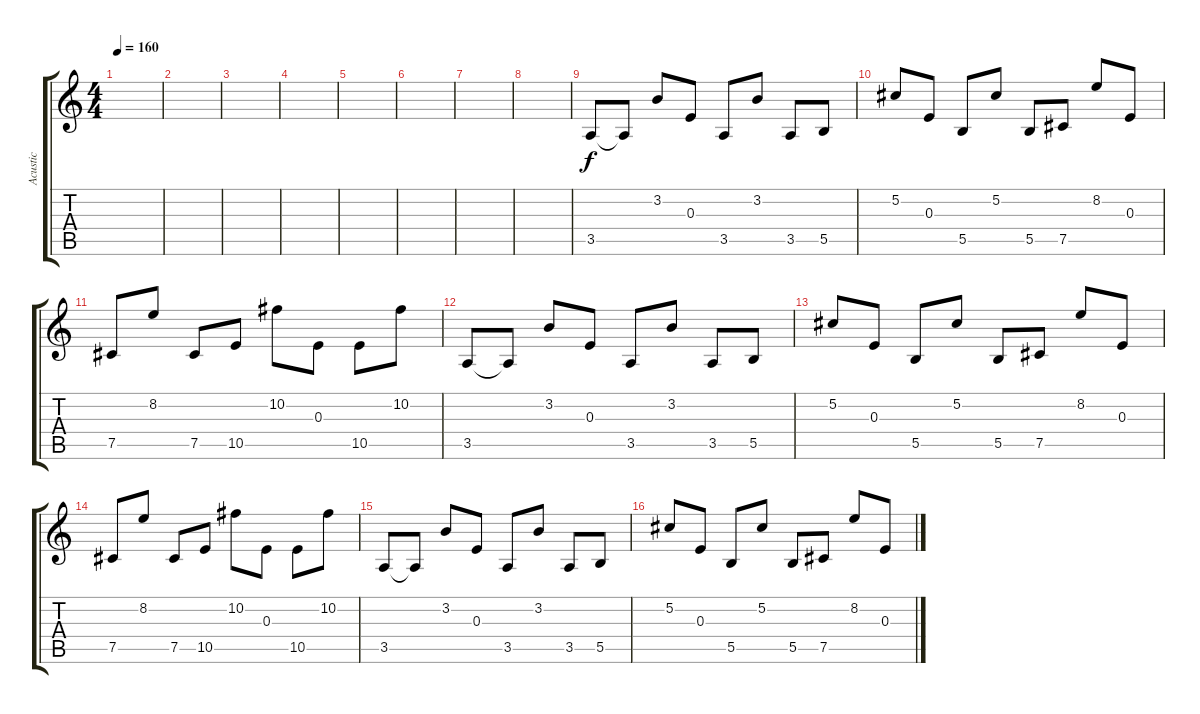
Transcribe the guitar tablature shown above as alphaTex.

\track ("Acustic" "Acustic") {instrument acousticguitarsteel}
\staff {score tabs}
\tuning (Db4 Ab3 E3 B2 Gb2 B1) {hide}
\ts (4 4)
\tempo 160
\clef g2
\ks c
|
|
|
|
|
|
|
|
3.5.8 3.5{t}.8 3.2.8 0.3.8 3.5.8 3.2.8 3.5.8 5.5.8 |
5.2.8 0.3.8 5.5.8 5.2.8 5.5.8 7.5.8 8.2.8 0.3.8 |
7.5.8 8.2.8 7.5.8 10.5.8 10.2.8 0.3.8 10.5.8 10.2.8 |
3.5.8 3.5{t}.8 3.2.8 0.3.8 3.5.8 3.2.8 3.5.8 5.5.8 |
5.2.8 0.3.8 5.5.8 5.2.8 5.5.8 7.5.8 8.2.8 0.3.8 |
7.5.8 8.2.8 7.5.8 10.5.8 10.2.8 0.3.8 10.5.8 10.2.8 |
3.5.8 3.5{t}.8 3.2.8 0.3.8 3.5.8 3.2.8 3.5.8 5.5.8 |
5.2.8 0.3.8 5.5.8 5.2.8 5.5.8 7.5.8 8.2.8 0.3.8
